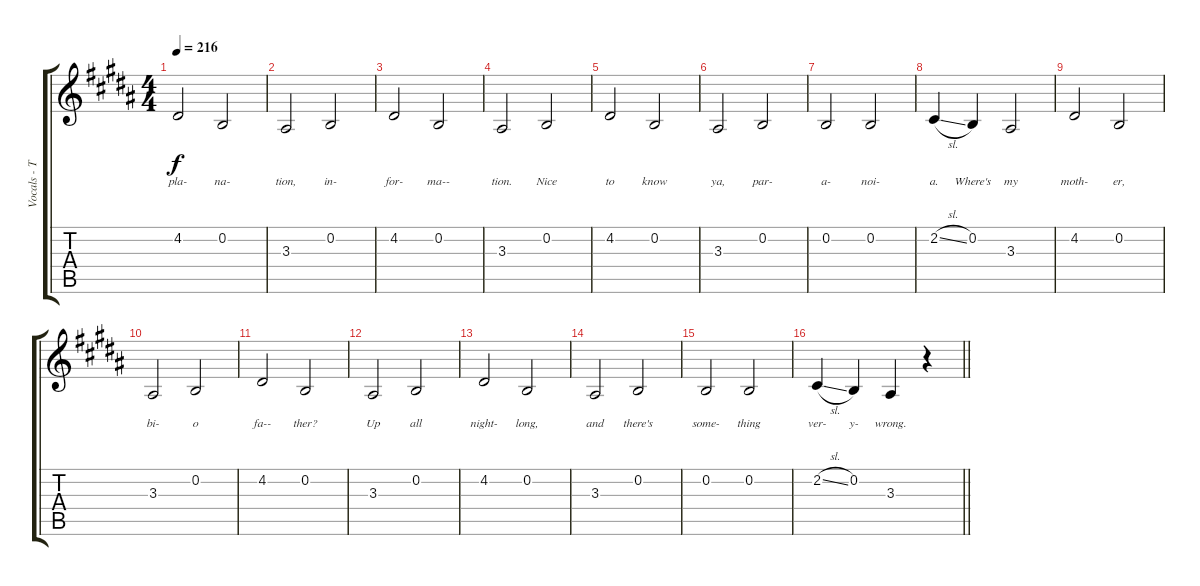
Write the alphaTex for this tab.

\track ("Vocals - Tom DeLonge" "Vocals - T") {instrument clarinet}
\staff {score tabs}
\tuning (E4 B3 G3 D3 A2 E2) {hide}
\ts (4 4)
\tempo 216
\clef g2
\ks b
4.2.2{lyrics (0 "pla-") lyrics (1 "") lyrics (2 "") lyrics (3 "") lyrics (4 "") dy f} 0.2.2{lyrics (0 "na-") lyrics (1 "") lyrics (2 "") lyrics (3 "") lyrics (4 "")} |
3.3.2{lyrics (0 "tion,") lyrics (1 "") lyrics (2 "") lyrics (3 "") lyrics (4 "")} 0.2.2{lyrics (0 "in-") lyrics (1 "") lyrics (2 "") lyrics (3 "") lyrics (4 "")} |
4.2.2{lyrics (0 "for-") lyrics (1 "") lyrics (2 "") lyrics (3 "") lyrics (4 "")} 0.2.2{lyrics (0 "ma--") lyrics (1 "") lyrics (2 "") lyrics (3 "") lyrics (4 "")} |
3.3.2{lyrics (0 "tion.") lyrics (1 "") lyrics (2 "") lyrics (3 "") lyrics (4 "")} 0.2.2{lyrics (0 "Nice") lyrics (1 "") lyrics (2 "") lyrics (3 "") lyrics (4 "")} |
4.2.2{lyrics (0 "to") lyrics (1 "") lyrics (2 "") lyrics (3 "") lyrics (4 "")} 0.2.2{lyrics (0 "know") lyrics (1 "") lyrics (2 "") lyrics (3 "") lyrics (4 "")} |
3.3.2{lyrics (0 "ya,") lyrics (1 "") lyrics (2 "") lyrics (3 "") lyrics (4 "")} 0.2.2{lyrics (0 "par-") lyrics (1 "") lyrics (2 "") lyrics (3 "") lyrics (4 "")} |
0.2.2{lyrics (0 "a-") lyrics (1 "") lyrics (2 "") lyrics (3 "") lyrics (4 "")} 0.2.2{lyrics (0 "noi-") lyrics (1 "") lyrics (2 "") lyrics (3 "") lyrics (4 "")} |
2.2{sl}.4{lyrics (0 "a.") lyrics (1 "") lyrics (2 "") lyrics (3 "") lyrics (4 "")} 0.2.4{lyrics (0 "Where's") lyrics (1 "") lyrics (2 "") lyrics (3 "") lyrics (4 "")} 3.3.2{lyrics (0 "my") lyrics (1 "") lyrics (2 "") lyrics (3 "") lyrics (4 "")} |
4.2.2{lyrics (0 "moth-") lyrics (1 "") lyrics (2 "") lyrics (3 "") lyrics (4 "")} 0.2.2{lyrics (0 "er,") lyrics (1 "") lyrics (2 "") lyrics (3 "") lyrics (4 "")} |
3.3.2{lyrics (0 "bi-") lyrics (1 "") lyrics (2 "") lyrics (3 "") lyrics (4 "")} 0.2.2{lyrics (0 "o") lyrics (1 "") lyrics (2 "") lyrics (3 "") lyrics (4 "")} |
4.2.2{lyrics (0 "fa--") lyrics (1 "") lyrics (2 "") lyrics (3 "") lyrics (4 "")} 0.2.2{lyrics (0 "ther?") lyrics (1 "") lyrics (2 "") lyrics (3 "") lyrics (4 "")} |
3.3.2{lyrics (0 "Up") lyrics (1 "") lyrics (2 "") lyrics (3 "") lyrics (4 "")} 0.2.2{lyrics (0 "all") lyrics (1 "") lyrics (2 "") lyrics (3 "") lyrics (4 "")} |
4.2.2{lyrics (0 "night-") lyrics (1 "") lyrics (2 "") lyrics (3 "") lyrics (4 "")} 0.2.2{lyrics (0 "long,") lyrics (1 "") lyrics (2 "") lyrics (3 "") lyrics (4 "")} |
3.3.2{lyrics (0 "and") lyrics (1 "") lyrics (2 "") lyrics (3 "") lyrics (4 "")} 0.2.2{lyrics (0 "there's") lyrics (1 "") lyrics (2 "") lyrics (3 "") lyrics (4 "")} |
0.2.2{lyrics (0 "some-") lyrics (1 "") lyrics (2 "") lyrics (3 "") lyrics (4 "")} 0.2.2{lyrics (0 "thing") lyrics (1 "") lyrics (2 "") lyrics (3 "") lyrics (4 "")} |
\barLineRight lightlight
2.2{sl}.4{lyrics (0 "ver-") lyrics (1 "") lyrics (2 "") lyrics (3 "") lyrics (4 "")} 0.2.4{lyrics (0 "y-") lyrics (1 "") lyrics (2 "") lyrics (3 "") lyrics (4 "")} 3.3.4{lyrics (0 "wrong.") lyrics (1 "") lyrics (2 "") lyrics (3 "") lyrics (4 "")} r.4
